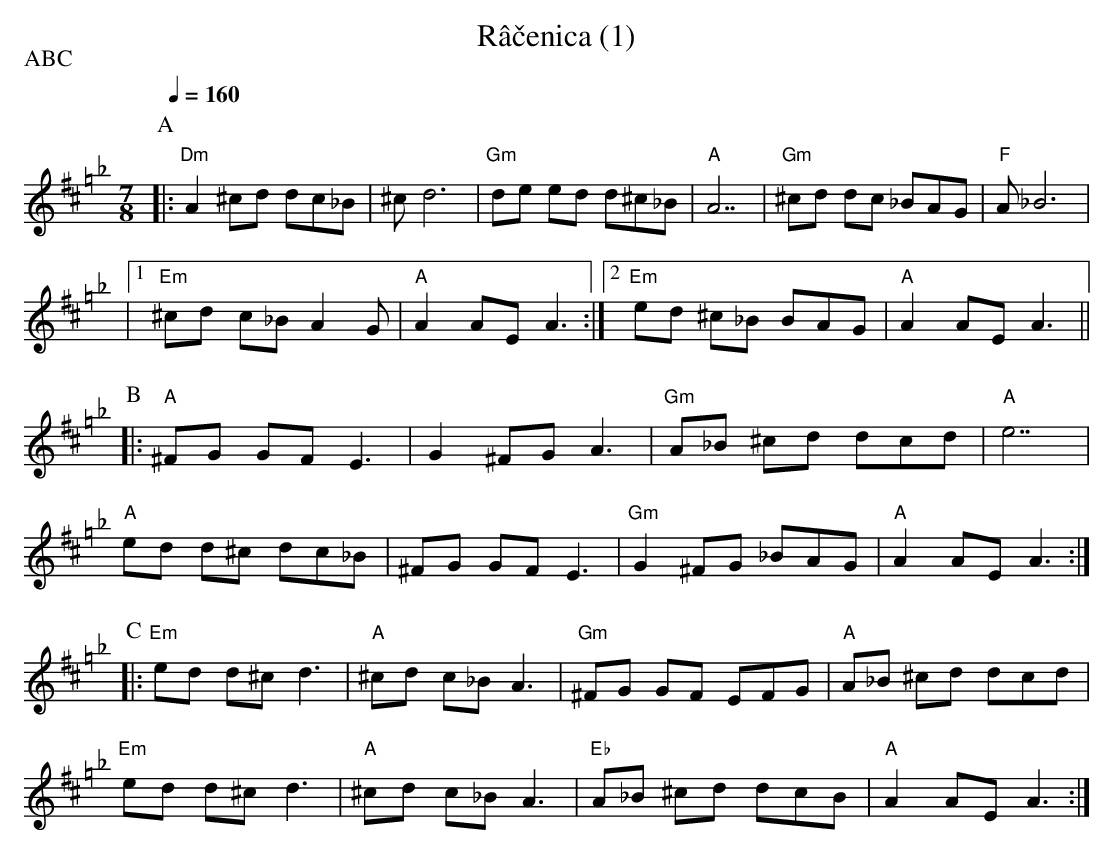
X:1
T:R\^a\vcenica (1)
Q:1/4=160
P:ABC
M:7/8
L:1/8
K:A ^c _b =g
P:A
|: "Dm"A2 ^cd dc_B | ^cd6 | "Gm"de ed d^c_B | "A"A7 | "Gm"^cd dc _BAG | "F"A_B6 |
|1 "Em"^cd c_B A2G | "A"A2 AE A3 :|2 "Em"ed ^c_B BAG | "A"A2 AE A3 ||
P:B
|: "A"^FG GF E3 | G2 ^FG A3 | "Gm"A_B ^cd dcd | "A"e7 |
"A"ed d^c dc_B | ^FG GF E3 | "Gm"G2 ^FG _BAG | "A"A2 AE A3 :|
P:C
|: "Em"ed d^c d3 | "A"^cd c_B A3 | "Gm"^FG GF EFG | "A"A_B ^cd dcd |
"Em"ed d^c d3 | "A"^cd c_B A3 | "Eb"A_B ^cd dcB | "A"A2 AEA3 :|
